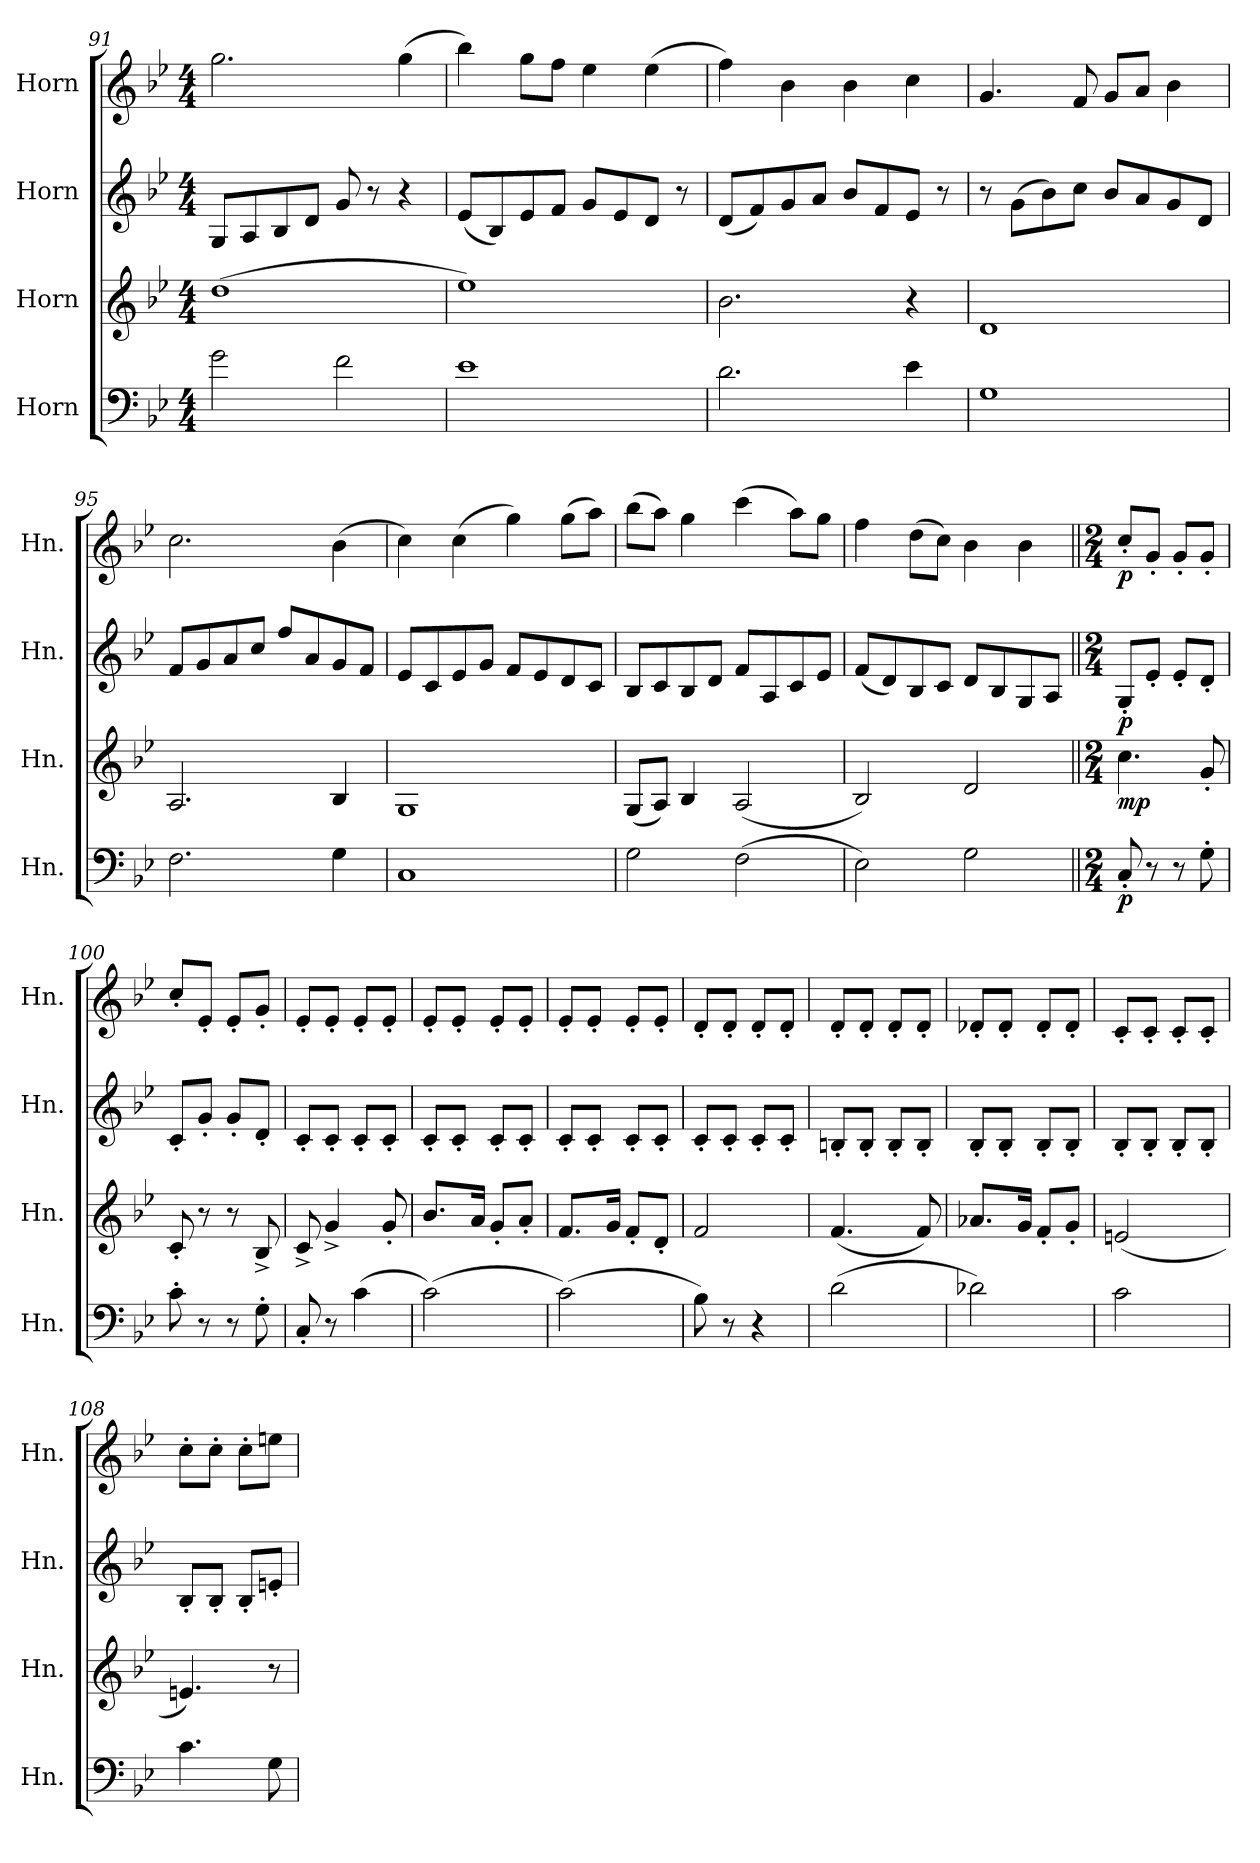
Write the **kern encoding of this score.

**kern	**dynam	**kern	**dynam	**kern	**dynam	**kern	**dynam
*part4	*part4	*part3	*part3	*part2	*part2	*part1	*part1
*staff4	*staff4	*staff3	*staff3	*staff2	*staff2	*staff1	*staff1
*I"Horn	*	*I"Horn	*	*I"Horn	*	*I"Horn	*
*I'Hn.	*	*I'Hn.	*	*I'Hn.	*	*I'Hn.	*
*clefF4	*	*clefG2	*	*clefG2	*	*clefG2	*
*ITrd4c7	*	*ITrd4c7	*	*ITrd4c7	*	*ITrd4c7	*
*k[b-e-a-]	*	*k[b-e-a-]	*	*k[b-e-a-]	*	*k[b-e-a-]	*
*E-:	*	*E-:	*	*E-:	*	*E-:	*
*M4/4	*	*M4/4	*	*M4/4	*	*M4/4	*
=91	=91	=91	=91	=91	=91	=91	=91
2c\	.	(1g	.	8C/L	.	2.cc\	.
.	.	.	.	8D/	.	.	.
.	.	.	.	8E-/	.	.	.
.	.	.	.	8G/J	.	.	.
2B-\	.	.	.	8c/	.	.	.
.	.	.	.	8r	.	.	.
.	.	.	.	4r	.	(4cc\	.
=92	=92	=92	=92	=92	=92	=92	=92
1A-	.	1a-)	.	(8A-/L	.	4ee-\)	.
.	.	.	.	8E-/)	.	.	.
.	.	.	.	8A-/	.	8cc\L	.
.	.	.	.	8B-/J	.	8b-\J	.
.	.	.	.	8c/L	.	4a-\	.
.	.	.	.	8A-/	.	.	.
.	.	.	.	8G/J	.	(4a-\	.
.	.	.	.	8r	.	.	.
=93	=93	=93	=93	=93	=93	=93	=93
2.G\	.	2.e-\	.	(8G/L	.	4b-\)	.
.	.	.	.	8B-/)	.	.	.
.	.	.	.	8c/	.	4e-\	.
.	.	.	.	8d/J	.	.	.
.	.	.	.	8e-/L	.	4e-\	.
.	.	.	.	8B-/	.	.	.
4A-\	.	4r	.	8A-/J	.	4f\	.
.	.	.	.	8r	.	.	.
=94	=94	=94	=94	=94	=94	=94	=94
1C	.	1G	.	8r	.	4.c/	.
.	.	.	.	(8c\L	.	.	.
.	.	.	.	8e-\)	.	.	.
.	.	.	.	8f\J	.	8B-/	.
.	.	.	.	8e-/L	.	8c/L	.
.	.	.	.	8d/	.	8d/J	.
.	.	.	.	8c/	.	4e-\	.
.	.	.	.	8G/J	.	.	.
!!LO:PB:g=z
=95	=95	=95	=95	=95	=95	=95	=95
2.BB-\	.	2.D/	.	8B-/L	.	2.f\	.
.	.	.	.	8c/	.	.	.
.	.	.	.	8d/	.	.	.
.	.	.	.	8f/J	.	.	.
.	.	.	.	8b-/L	.	.	.
.	.	.	.	8d/	.	.	.
4C\	.	4E-/	.	8c/	.	(4e-\	.
.	.	.	.	8B-/J	.	.	.
=96	=96	=96	=96	=96	=96	=96	=96
1FF	.	1C	.	8A-/L	.	4f\)	.
.	.	.	.	8F/	.	.	.
.	.	.	.	8A-/	.	(4f\	.
.	.	.	.	8c/J	.	.	.
.	.	.	.	8B-/L	.	4cc\)	.
.	.	.	.	8A-/	.	.	.
.	.	.	.	8G/	.	(8cc\L	.
.	.	.	.	8F/J	.	8dd\J)	.
=97	=97	=97	=97	=97	=97	=97	=97
2C\	.	(8C/L	.	8E-/L	.	(8ee-\L	.
.	.	8D/J)	.	8F/	.	8dd\J)	.
.	.	4E-/	.	8E-/	.	4cc\	.
.	.	.	.	8G/J	.	.	.
(2BB-\	.	(2D/	.	8B-/L	.	(4ff\	.
.	.	.	.	8D/	.	.	.
.	.	.	.	8F/	.	8dd\L)	.
.	.	.	.	8A-/J	.	8cc\J	.
=98	=98	=98	=98	=98	=98	=98	=98
2AA-\)	.	2E-/)	.	(8B-/L	.	4b-\	.
.	.	.	.	8G/)	.	.	.
.	.	.	.	8E-/	.	(8g\L	.
.	.	.	.	8F/J	.	8f\J)	.
2C\	.	2G/	.	8G/L	.	4e-\	.
.	.	.	.	8E-/	.	.	.
.	.	.	.	8C/	.	4e-\	.
.	.	.	.	8D/J	.	.	.
=99||	=99||	=99||	=99||	=99||	=99||	=99||	=99||
*M2/4	*	*M2/4	*	*M2/4	*	*M2/4	*
!	!LO:DY:b	!	!LO:DY:b	!	!LO:DY:b	!	!LO:DY:b
8FF'/	p	4.f\	mp	8C'/L	p	8f'/L	p
8r	.	.	.	8A-'/J	.	8c'/J	.
8r	.	.	.	8A-'/L	.	8c'/L	.
8C'\	.	8c'/	.	8G'/J	.	8c'/J	.
!!LO:LB:g=z
=100	=100	=100	=100	=100	=100	=100	=100
8F'\	.	8F'/	.	8F'/L	.	8f'/L	.
8r	.	8r	.	8c'/J	.	8A-'/J	.
8r	.	8r	.	8c'/L	.	8A-'/L	.
8C'\	.	8E-^/	.	8G'/J	.	8c'/J	.
=101	=101	=101	=101	=101	=101	=101	=101
8FF'/	.	8F^/	.	8F'/L	.	8A-'/L	.
8r	.	4c^/	.	8F'/J	.	8A-'/J	.
(4F\	.	.	.	8F'/L	.	8A-'/L	.
.	.	8c'/	.	8F'/J	.	8A-'/J	.
=102	=102	=102	=102	=102	=102	=102	=102
(2F\)	.	8.e-/L	.	8F'/L	.	8A-'/L	.
.	.	.	.	8F'/J	.	8A-'/J	.
.	.	16d/Jk	.	.	.	.	.
.	.	8c'/L	.	8F'/L	.	8A-'/L	.
.	.	8d'/J	.	8F'/J	.	8A-'/J	.
=103	=103	=103	=103	=103	=103	=103	=103
(2F\)	.	8.B-/L	.	8F'/L	.	8A-'/L	.
.	.	.	.	8F'/J	.	8A-'/J	.
.	.	16c/Jk	.	.	.	.	.
.	.	8B-'/L	.	8F'/L	.	8A-'/L	.
.	.	8G'/J	.	8F'/J	.	8A-'/J	.
=104	=104	=104	=104	=104	=104	=104	=104
8E-\)	.	2B-/	.	8F'/L	.	8G'/L	.
8r	.	.	.	8F'/J	.	8G'/J	.
4r	.	.	.	8F'/L	.	8G'/L	.
.	.	.	.	8F'/J	.	8G'/J	.
=105	=105	=105	=105	=105	=105	=105	=105
(2G\	.	(4.B-/	.	8En'/L	.	8G'/L	.
.	.	.	.	8E'/J	.	8G'/J	.
.	.	.	.	8E'/L	.	8G'/L	.
.	.	8B-/)	.	8E'/J	.	8G'/J	.
=106	=106	=106	=106	=106	=106	=106	=106
2G-X\)	.	8.d-X/L	.	8E-'/L	.	8G-X'/L	.
.	.	.	.	8E-'/J	.	8G-'/J	.
.	.	16c/Jk	.	.	.	.	.
.	.	8B-'/L	.	8E-'/L	.	8G-'/L	.
.	.	8c'/J	.	8E-'/J	.	8G-'/J	.
=107	=107	=107	=107	=107	=107	=107	=107
2F\	.	(2An/	.	8E-'/L	.	8F'/L	.
.	.	.	.	8E-'/J	.	8F'/J	.
.	.	.	.	8E-'/L	.	8F'/L	.
.	.	.	.	8E-'/J	.	8F'/J	.
!!LO:LB:g=z
=108	=108	=108	=108	=108	=108	=108	=108
4.F\	.	4.An/)	.	8E-'/L	.	8f'\L	.
.	.	.	.	8E-'/J	.	8f'\J	.
.	.	.	.	8E-'/L	.	8f'\L	.
8C\	.	8r	.	8An'/J	.	8an\J	.
=	=	=	=	=	=	=	=
*-	*-	*-	*-	*-	*-	*-	*-
